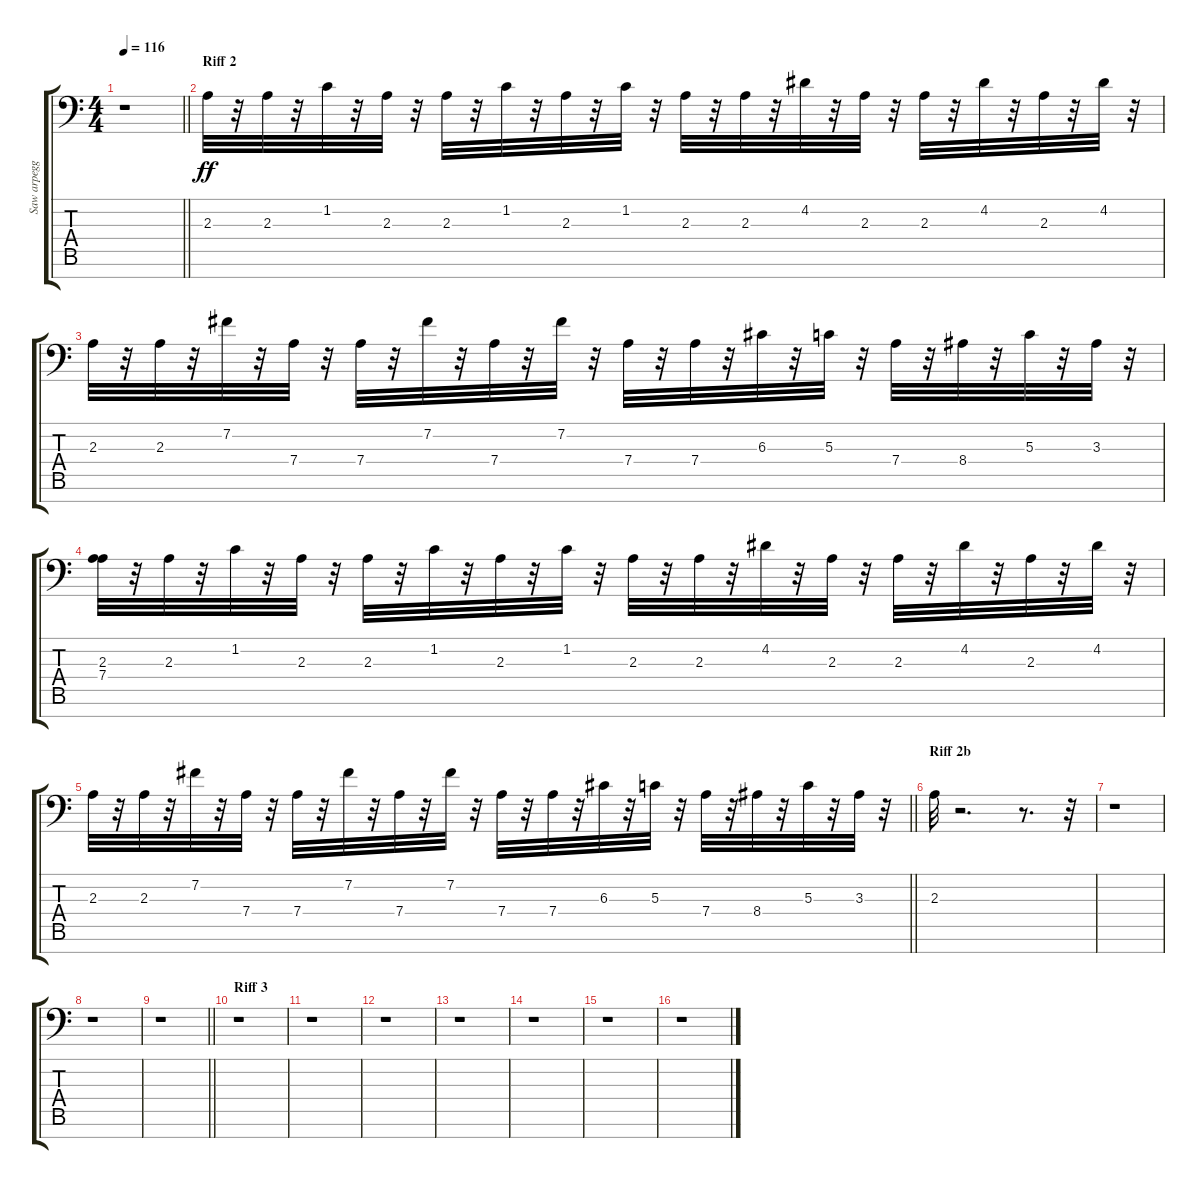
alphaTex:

\track ("Saw arpeggio" "Saw arpegg") {instrument lead2sawtooth}
\staff {score tabs}
\tuning (C8 B3 G3 D3 A2 E2 A-1) {hide}
\ts (4 4)
\tempo 116
\clef f4
\barLineRight lightlight
\ks c
r.1{dy ff} |
\section ("" "Riff 2")
2.3.32 r.32 2.3.32 r.32 1.2.32 r.32 2.3.32 r.32 2.3.32 r.32 1.2.32 r.32 2.3.32 r.32 1.2.32 r.32 2.3.32 r.32 2.3.32 r.32 4.2.32 r.32 2.3.32 r.32 2.3.32 r.32 4.2.32 r.32 2.3.32 r.32 4.2.32 r.32 |
2.3.32 r.32 2.3.32 r.32 7.2.32 r.32 7.4.32 r.32 7.4.32 r.32 7.2.32 r.32 7.4.32 r.32 7.2.32 r.32 7.4.32 r.32 7.4.32 r.32 6.3.32 r.32 5.3.32 r.32 7.4.32 r.32 8.4.32 r.32 5.3.32 r.32 3.3.32 r.32 |
(2.3 7.4).32 r.32 2.3.32 r.32 1.2.32 r.32 2.3.32 r.32 2.3.32 r.32 1.2.32 r.32 2.3.32 r.32 1.2.32 r.32 2.3.32 r.32 2.3.32 r.32 4.2.32 r.32 2.3.32 r.32 2.3.32 r.32 4.2.32 r.32 2.3.32 r.32 4.2.32 r.32 |
\barLineRight lightlight
2.3.32 r.32 2.3.32 r.32 7.2.32 r.32 7.4.32 r.32 7.4.32 r.32 7.2.32 r.32 7.4.32 r.32 7.2.32 r.32 7.4.32 r.32 7.4.32 r.32 6.3.32 r.32 5.3.32 r.32 7.4.32 r.32 8.4.32 r.32 5.3.32 r.32 3.3.32 r.32 |
\section ("" "Riff 2b")
2.3.32 r.2{d} r.8{d} r.32 |
r.1 |
r.1 |
\barLineRight lightlight
r.1 |
\section ("" "Riff 3")
r.1 |
r.1 |
r.1 |
r.1 |
r.1 |
r.1 |
r.1
